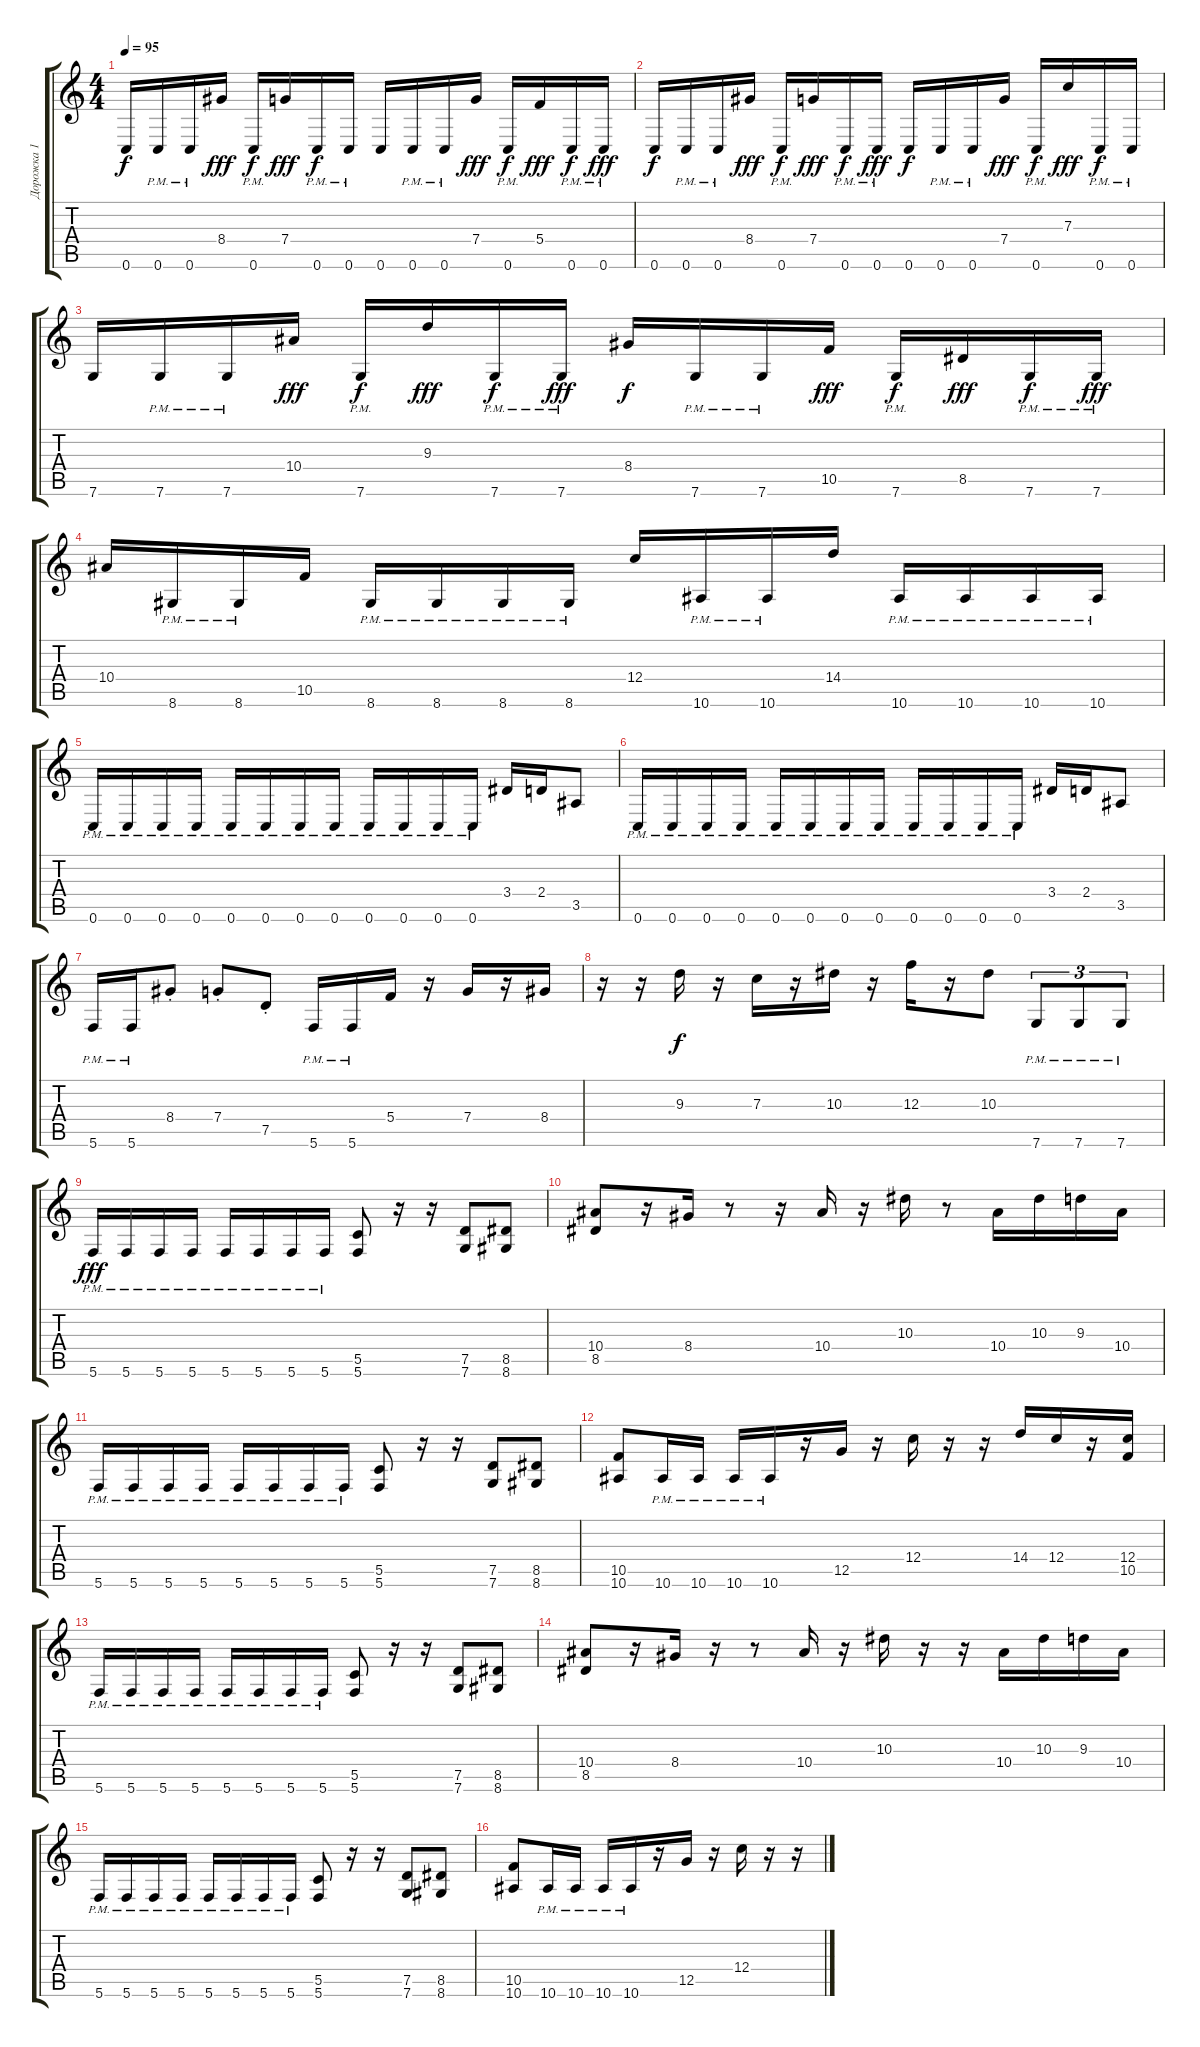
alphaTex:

\track ("Дорожка 1" "Дорожка 1") {instrument distortionguitar}
\staff {score tabs}
\tuning (D4 A3 F3 C3 G2 C2) {hide}
\ts (4 4)
\tempo 95
\clef g2
\ks c
0.6.16{dy f} 0.6{pm}.16 0.6{pm}.16 8.4.16{dy fff} 0.6{pm}.16{dy f} 7.4.16{dy fff} 0.6{pm}.16{dy f} 0.6{pm}.16 0.6.16 0.6{pm}.16 0.6{pm}.16 7.4.16{dy fff} 0.6{pm}.16{dy f} 5.4.16{dy fff} 0.6{pm}.16{dy f} 0.6{pm}.16{dy fff} |
0.6.16{dy f} 0.6{pm}.16 0.6{pm}.16 8.4.16{dy fff} 0.6{pm}.16{dy f} 7.4.16{dy fff} 0.6{pm}.16{dy f} 0.6{pm}.16{dy fff} 0.6.16{dy f} 0.6{pm}.16 0.6{pm}.16 7.4.16{dy fff} 0.6{pm}.16{dy f} 7.3.16{dy fff} 0.6{pm}.16{dy f} 0.6{pm}.16 |
7.6.16 7.6{pm}.16 7.6{pm}.16 10.4.16{dy fff} 7.6{pm}.16{dy f} 9.3.16{dy fff} 7.6{pm}.16{dy f} 7.6{pm}.16{dy fff} 8.4.16{dy f} 7.6{pm}.16 7.6{pm}.16 10.5.16{dy fff} 7.6{pm}.16{dy f} 8.5.16{dy fff} 7.6{pm}.16{dy f} 7.6{pm}.16{dy fff} |
10.4.16 8.6{pm}.16 8.6{pm}.16 10.5.16 8.6{pm}.16 8.6{pm}.16 8.6{pm}.16 8.6{pm}.16 12.4.16 10.6{pm}.16 10.6{pm}.16 14.4.16 10.6{pm}.16 10.6{pm}.16 10.6{pm}.16 10.6{pm}.16 |
0.6{pm}.16 0.6{pm}.16 0.6{pm}.16 0.6{pm}.16 0.6{pm}.16 0.6{pm}.16 0.6{pm}.16 0.6{pm}.16 0.6{pm}.16 0.6{pm}.16 0.6{pm}.16 0.6{pm}.16 3.4.16 2.4.16 3.5.8 |
0.6{pm}.16 0.6{pm}.16 0.6{pm}.16 0.6{pm}.16 0.6{pm}.16 0.6{pm}.16 0.6{pm}.16 0.6{pm}.16 0.6{pm}.16 0.6{pm}.16 0.6{pm}.16 0.6{pm}.16 3.4.16 2.4.16 3.5.8 |
5.6{pm}.16 5.6{pm}.16 8.4{st}.8 7.4{st}.8 7.5{st}.8 5.6{pm}.16 5.6{pm}.16 5.4.16 r.16 7.4.16 r.16 8.4.16 |
r.16 r.16 9.3.16{dy f} r.16 7.3.16 r.16 10.3.16 r.16 12.3.16 r.16 10.3.8 7.6{pm}.8{tu (3 2)} 7.6{pm}.8{tu (3 2)} 7.6{pm}.8{tu (3 2)} |
5.6{pm}.16{dy fff} 5.6{pm}.16 5.6{pm}.16 5.6{pm}.16 5.6{pm}.16 5.6{pm}.16 5.6{pm}.16 5.6{pm}.16 (5.5 5.6).8 r.16 r.16 (7.5 7.6).8 (8.5 8.6).8 |
(10.4 8.5).8 r.16 8.4.16 r.8 r.16 10.4.16 r.16 10.3.16 r.8 10.4.16 10.3.16 9.3.16 10.4.16 |
5.6{pm}.16 5.6{pm}.16 5.6{pm}.16 5.6{pm}.16 5.6{pm}.16 5.6{pm}.16 5.6{pm}.16 5.6{pm}.16 (5.5 5.6).8 r.16 r.16 (7.5 7.6).8 (8.5 8.6).8 |
(10.5 10.6).8 10.6{pm}.16 10.6{pm}.16 10.6{pm}.16 10.6{pm}.16 r.16 12.5.16 r.16 12.4.16 r.16 r.16 14.4.16 12.4.16 r.16 (12.4 10.5).16 |
5.6{pm}.16 5.6{pm}.16 5.6{pm}.16 5.6{pm}.16 5.6{pm}.16 5.6{pm}.16 5.6{pm}.16 5.6{pm}.16 (5.5 5.6).8 r.16 r.16 (7.5 7.6).8 (8.5 8.6).8 |
(10.4 8.5).8 r.16 8.4.16 r.16 r.8 10.4.16 r.16 10.3.16 r.16 r.16 10.4.16 10.3.16 9.3.16 10.4.16 |
5.6{pm}.16 5.6{pm}.16 5.6{pm}.16 5.6{pm}.16 5.6{pm}.16 5.6{pm}.16 5.6{pm}.16 5.6{pm}.16 (5.5 5.6).8 r.16 r.16 (7.5 7.6).8 (8.5 8.6).8 |
(10.5 10.6).8 10.6{pm}.16 10.6{pm}.16 10.6{pm}.16 10.6{pm}.16 r.16 12.5.16 r.16 12.4.16 r.16 r.16
